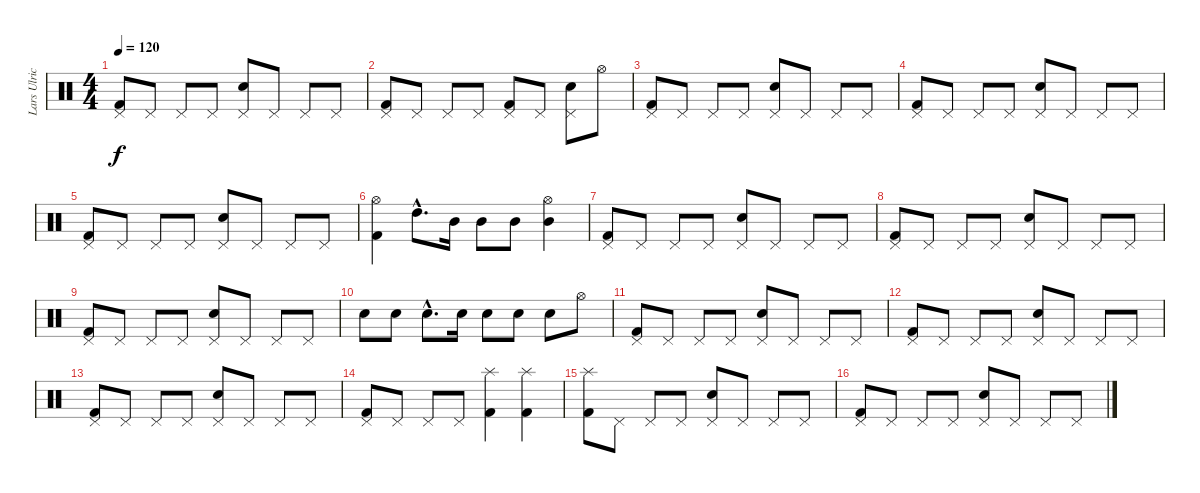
\track ("Lars Ulrich" "Lars Ulric") {instrument percussion}
\staff {score}
\articulation defaults
\ts (4 4)
\tempo 120
\clef neutral
\ks c
("Pedal Hi-Hat (hit)" "Kick (hit) 2").8{dy f} "Pedal Hi-Hat (hit)".8 "Pedal Hi-Hat (hit)".8 "Pedal Hi-Hat (hit)".8 ("Pedal Hi-Hat (hit)" "Snare (hit) 2").8 "Pedal Hi-Hat (hit)".8 "Pedal Hi-Hat (hit)".8 "Pedal Hi-Hat (hit)".8 |
("Pedal Hi-Hat (hit)" "Kick (hit) 2").8 "Pedal Hi-Hat (hit)".8 "Pedal Hi-Hat (hit)".8 "Pedal Hi-Hat (hit)".8 ("Pedal Hi-Hat (hit)" "Kick (hit) 2").8 "Pedal Hi-Hat (hit)".8 ("Pedal Hi-Hat (hit)" "Snare (hit) 2").8 "Hi-Hat (open)".8 |
("Pedal Hi-Hat (hit)" "Kick (hit) 2").8 "Pedal Hi-Hat (hit)".8 "Pedal Hi-Hat (hit)".8 "Pedal Hi-Hat (hit)".8 ("Pedal Hi-Hat (hit)" "Snare (hit) 2").8 "Pedal Hi-Hat (hit)".8 "Pedal Hi-Hat (hit)".8 "Pedal Hi-Hat (hit)".8 |
("Pedal Hi-Hat (hit)" "Kick (hit) 2").8 "Pedal Hi-Hat (hit)".8 "Pedal Hi-Hat (hit)".8 "Pedal Hi-Hat (hit)".8 ("Pedal Hi-Hat (hit)" "Snare (hit) 2").8 "Pedal Hi-Hat (hit)".8 "Pedal Hi-Hat (hit)".8 "Pedal Hi-Hat (hit)".8 |
("Pedal Hi-Hat (hit)" "Kick (hit) 2").8 "Pedal Hi-Hat (hit)".8 "Pedal Hi-Hat (hit)".8 "Pedal Hi-Hat (hit)".8 ("Pedal Hi-Hat (hit)" "Snare (hit) 2").8 "Pedal Hi-Hat (hit)".8 "Pedal Hi-Hat (hit)".8 "Pedal Hi-Hat (hit)".8 |
("Hi-Hat (open)" "Kick (hit) 2").4 "High Tom (hit)"{hac}.8{d} "Mid Tom (hit)".16 "Mid Tom (hit)".8 "Mid Tom (hit)".8 ("Hi-Hat (open)" "Mid Tom (hit)").4 |
("Pedal Hi-Hat (hit)" "Kick (hit) 2").8 "Pedal Hi-Hat (hit)".8 "Pedal Hi-Hat (hit)".8 "Pedal Hi-Hat (hit)".8 ("Pedal Hi-Hat (hit)" "Snare (hit) 2").8 "Pedal Hi-Hat (hit)".8 "Pedal Hi-Hat (hit)".8 "Pedal Hi-Hat (hit)".8 |
("Pedal Hi-Hat (hit)" "Kick (hit) 2").8 "Pedal Hi-Hat (hit)".8 "Pedal Hi-Hat (hit)".8 "Pedal Hi-Hat (hit)".8 ("Pedal Hi-Hat (hit)" "Snare (hit) 2").8 "Pedal Hi-Hat (hit)".8 "Pedal Hi-Hat (hit)".8 "Pedal Hi-Hat (hit)".8 |
("Pedal Hi-Hat (hit)" "Kick (hit) 2").8 "Pedal Hi-Hat (hit)".8 "Pedal Hi-Hat (hit)".8 "Pedal Hi-Hat (hit)".8 ("Pedal Hi-Hat (hit)" "Snare (hit) 2").8 "Pedal Hi-Hat (hit)".8 "Pedal Hi-Hat (hit)".8 "Pedal Hi-Hat (hit)".8 |
"Electric Snare (hit)".8 "Electric Snare (hit)".8 "Electric Snare (hit)"{hac}.8{d} "Electric Snare (hit)".16 "Electric Snare (hit)".8 "Electric Snare (hit)".8 "Electric Snare (hit)".8 "Hi-Hat (open)".8 |
("Pedal Hi-Hat (hit)" "Kick (hit) 2").8 "Pedal Hi-Hat (hit)".8 "Pedal Hi-Hat (hit)".8 "Pedal Hi-Hat (hit)".8 ("Pedal Hi-Hat (hit)" "Snare (hit) 2").8 "Pedal Hi-Hat (hit)".8 "Pedal Hi-Hat (hit)".8 "Pedal Hi-Hat (hit)".8 |
("Pedal Hi-Hat (hit)" "Kick (hit) 2").8 "Pedal Hi-Hat (hit)".8 "Pedal Hi-Hat (hit)".8 "Pedal Hi-Hat (hit)".8 ("Pedal Hi-Hat (hit)" "Snare (hit) 2").8 "Pedal Hi-Hat (hit)".8 "Pedal Hi-Hat (hit)".8 "Pedal Hi-Hat (hit)".8 |
("Pedal Hi-Hat (hit)" "Kick (hit) 2").8 "Pedal Hi-Hat (hit)".8 "Pedal Hi-Hat (hit)".8 "Pedal Hi-Hat (hit)".8 ("Pedal Hi-Hat (hit)" "Snare (hit) 2").8 "Pedal Hi-Hat (hit)".8 "Pedal Hi-Hat (hit)".8 "Pedal Hi-Hat (hit)".8 |
("Pedal Hi-Hat (hit)" "Kick (hit) 2").8 "Pedal Hi-Hat (hit)".8 "Pedal Hi-Hat (hit)".8 "Pedal Hi-Hat (hit)".8 ("Splash (hit)" "Kick (hit) 2").4 ("Splash (hit)" "Kick (hit) 2").4 |
("Splash (hit)" "Kick (hit) 2").8 "Pedal Hi-Hat (hit)".8 "Pedal Hi-Hat (hit)".8 "Pedal Hi-Hat (hit)".8 ("Pedal Hi-Hat (hit)" "Snare (hit) 2").8 "Pedal Hi-Hat (hit)".8 "Pedal Hi-Hat (hit)".8 "Pedal Hi-Hat (hit)".8 |
("Pedal Hi-Hat (hit)" "Kick (hit) 2").8 "Pedal Hi-Hat (hit)".8 "Pedal Hi-Hat (hit)".8 "Pedal Hi-Hat (hit)".8 ("Pedal Hi-Hat (hit)" "Snare (hit) 2").8 "Pedal Hi-Hat (hit)".8 "Pedal Hi-Hat (hit)".8 "Pedal Hi-Hat (hit)".8
